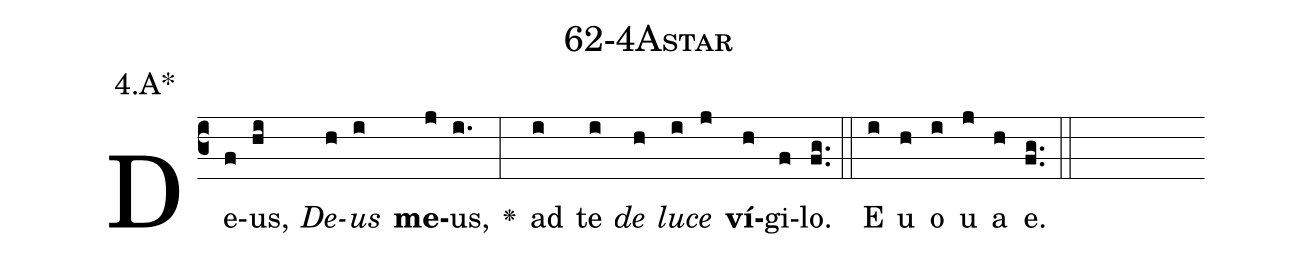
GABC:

name: 62-4Astar;
annotation: 4.A*;
%%
(c3)De(f)us,(hi) <i>De</i>(h)<i>us</i>(i) <b>me</b>(j)us,(i.) <v>\greheightstar</v>(:) ad(i) te(i) <i>de</i>(h) <i>lu</i>(i)<i>ce</i>(j) <b>ví</b>(h)gi(f)lo.(fg..) (::) E(i) u(h) o(i) u(j) a(h) e.(fg..) (::)
